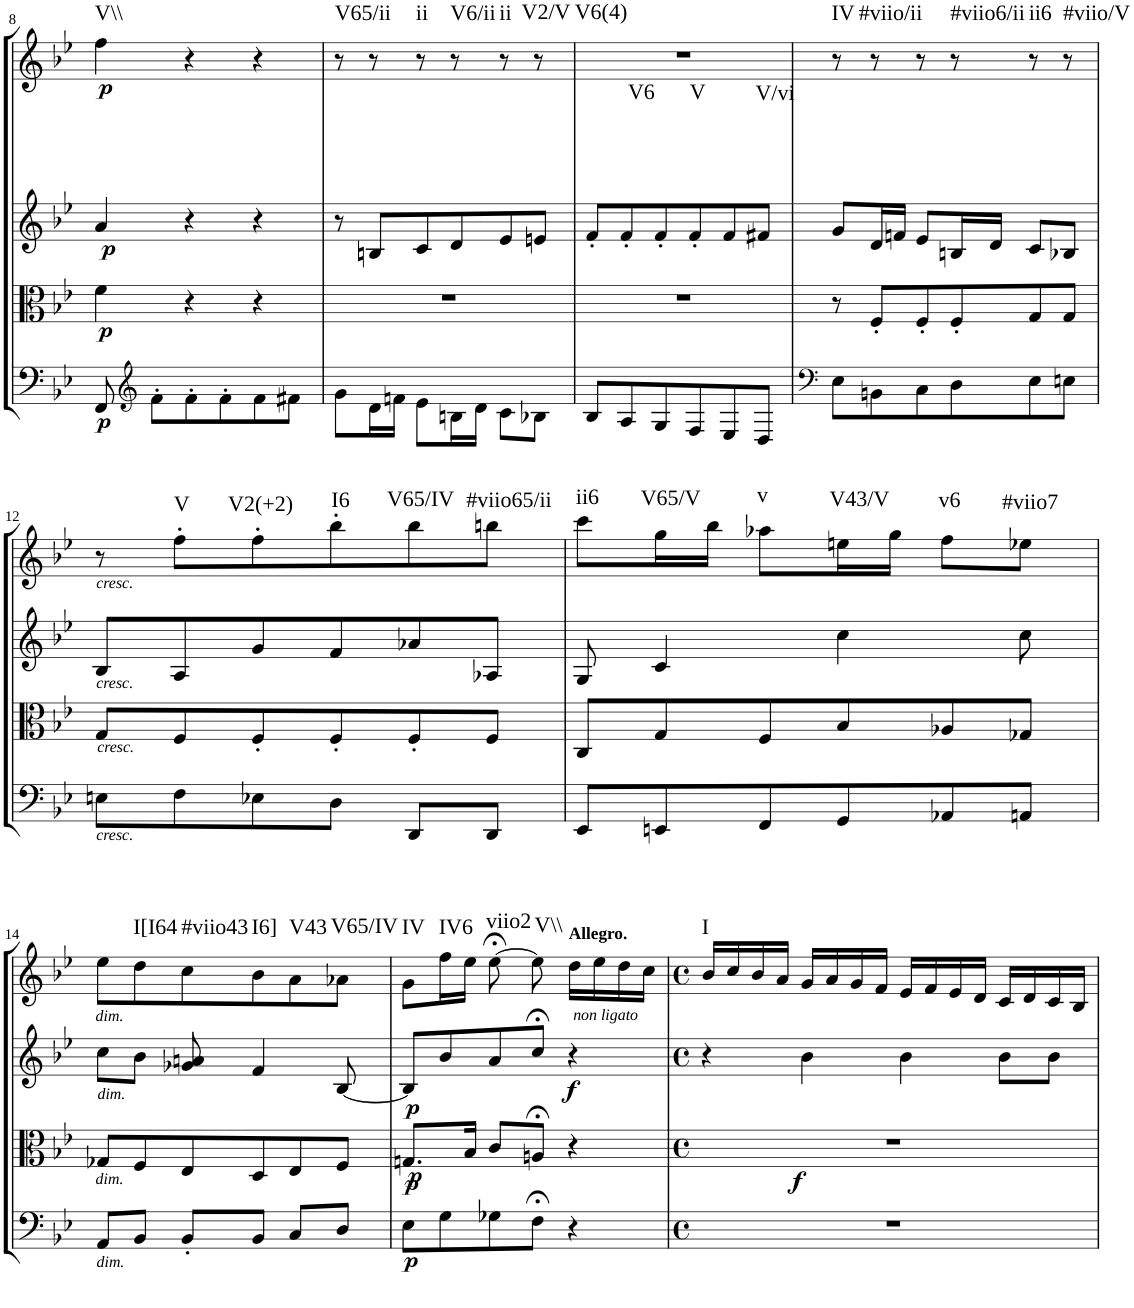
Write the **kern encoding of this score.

**kern	**dynam	**kern	**dynam	**kern	**dynam	**harte	**kern	**dynam	**harte
*part4	*part4	*part3	*part3	*part2	*part2	*part2	*part1	*part1	*part1
*staff4	*staff4	*staff3	*staff3	*staff2	*staff2	*	*staff1	*staff1	*
*I"Violoncello.	*	*I"Viola.	*	*I"Violino II.	*	*	*I"Violino I.	*	*
*I'Vc	*	*I'Vla	*	*I'Vln	*	*	*I'Vln	*	*
!!LO:PB:g=z
*clefF4	*	*clefC3	*	*clefG2	*	*	*clefG2	*	*
*k[b-e-]	*	*k[b-e-]	*	*k[b-e-]	*	*	*k[b-e-]	*	*
*B-:	*	*B-:	*	*B-:	*	*	*B-:	*	*
*M3/4	*	*M3/4	*	*M3/4	*	*	*M3/4	*	*
=8	=8	=8	=8	=8	=8	=8	=8	=8	=8
!	!LO:DY:b	!	!LO:DY:b	!	!LO:DY:b	!	!	!LO:DY:b	!LO:H:kt=V\\
8FF/	p	4f\	p	4a/	p	.	4ff\	p	N
*clefG2	*	*	*	*	*	*	*	*	*
8f'\L	.	.	.	.	.	.	.	.	.
8f'\	.	4r	.	4r	.	.	4r	.	.
8f'\	.	.	.	.	.	.	.	.	.
8f\	.	4r	.	4r	.	.	4r	.	.
8f#X\J	.	.	.	.	.	.	.	.	.
=9	=9	=9	=9	=9	=9	=9	=9	=9	=9
!	!	!	!	!	!	!	!	!	!LO:H:kt=V65/ii
8g\L	.	2.r	.	8r	.	.	8r	.	N
16d\L	.	.	.	8Bn/L	.	.	8r	.	.
16fn\JJ	.	.	.	.	.	.	.	.	.
!	!	!	!	!	!	!	!	!	!LO:H:kt=ii
8e-\L	.	.	.	8c/	.	.	8r	.	N
!	!	!	!	!	!	!	!	!	!LO:H:kt=V6/ii
16Bn\L	.	.	.	8d/	.	.	8r	.	N
16d\JJ	.	.	.	.	.	.	.	.	.
!	!	!	!	!	!	!	!	!	!LO:H:kt=ii
8c\L	.	.	.	8e-/	.	.	8r	.	N
!	!	!	!	!	!	!	!	!	!LO:H:kt=V2/V
8B-X\J	.	.	.	8en/J	.	.	8r	.	N
=10	=10	=10	=10	=10	=10	=10	=10	=10	=10
!	!	!	!	!	!	!	!	!	!LO:H:kt=V6(4)
8B-/L	.	2.r	.	8f'/L	.	.	2.r	.	N
!	!	!	!	!	!	!LO:H:kt=V6	!	!	!
8A/	.	.	.	8f'/	.	N	.	.	.
8G/	.	.	.	8f'/	.	.	.	.	.
!	!	!	!	!	!	!LO:H:kt=V	!	!	!
8F/	.	.	.	8f'/	.	N	.	.	.
8E-/	.	.	.	8f/	.	.	.	.	.
!	!	!	!	!	!	!LO:H:kt=V/vi	!	!	!
8D/J	.	.	.	8f#X/J	.	N	.	.	.
=11	=11	=11	=11	=11	=11	=11	=11	=11	=11
*clefF4	*	*	*	*	*	*	*	*	*
!	!	!	!	!	!	!	!	!	!LO:H:kt=IV
8E-\L	.	8r	.	8g/L	.	.	8r	.	N
!	!	!	!	!	!	!	!	!	!LO:H:kt=#viio/ii
8BBn\	.	8F'/L	.	16d/L	.	.	8r	.	N
.	.	.	.	16fn/JJ	.	.	.	.	.
8C\	.	8F'/	.	8e-/L	.	.	8r	.	.
!	!	!	!	!	!	!	!	!	!LO:H:kt=#viio6/ii
8D\	.	8F'/	.	16Bn/L	.	.	8r	.	N
.	.	.	.	16d/JJ	.	.	.	.	.
!	!	!	!	!	!	!	!	!	!LO:H:kt=ii6
8E-\	.	8G/	.	8c/L	.	.	8r	.	N
!	!	!	!	!	!	!	!	!	!LO:H:kt=#viio/V
8En\J	.	8G/J	.	8B-X/J	.	.	8r	.	N
!!LO:LB:g=z
=12	=12	=12	=12	=12	=12	=12	=12	=12	=12
!	!	!	!	!	!	!	!LO:TX:b:i:t=cresc.	!	!
!	!	!	!	!LO:TX:b:i:t=cresc.	!	!	!	!	!
!	!	!LO:TX:b:i:t=cresc.	!	!	!	!	!	!	!
!LO:TX:b:i:t=cresc.	!	!	!	!	!	!	!	!	!
8En\L	.	8G/L	.	8B-/L	.	.	8r	.	.
!	!	!	!	!	!	!	!	!	!LO:H:kt=V
8F\	.	8F/	.	8A/	.	.	8ff'\L	.	N
!	!	!	!	!	!	!	!	!	!LO:H:kt=V2(+2)
8E-X\	.	8F'/	.	8g/	.	.	8ff'\	.	N
!	!	!	!	!	!	!	!	!	!LO:H:kt=I6
8D\J	.	8F'/	.	8f/	.	.	8bb-'\	.	N
!	!	!	!	!	!	!	!	!	!LO:H:kt=V65/IV
8DD/L	.	8F'/	.	8a-X/	.	.	8bb-\	.	N
!	!	!	!	!	!	!	!	!	!LO:H:kt=#viio65/ii
8DD/J	.	8F/J	.	8A-X/J	.	.	8bbn\J	.	N
=13	=13	=13	=13	=13	=13	=13	=13	=13	=13
!	!	!	!	!	!	!	!	!	!LO:H:kt=ii6
8EE-/L	.	8C/L	.	8G/	.	.	8ccc\L	.	N
!	!	!	!	!	!	!	!	!	!LO:H:kt=V65/V
8EEn/	.	8G/	.	4c/	.	.	16gg\L	.	N
.	.	.	.	.	.	.	16bb-\JJ	.	.
!	!	!	!	!	!	!	!	!	!LO:H:kt=v
8FF/	.	8F/	.	.	.	.	8aa-X\L	.	N
!	!	!	!	!	!	!	!	!	!LO:H:kt=V43/V
8GG/	.	8B-/	.	4cc\	.	.	16een\L	.	N
.	.	.	.	.	.	.	16gg\JJ	.	.
!	!	!	!	!	!	!	!	!	!LO:H:kt=v6
8AA-X/	.	8A-X/	.	.	.	.	8ff\L	.	N
!	!	!	!	!	!	!	!	!	!LO:H:kt=#viio7
8AAn/J	.	8G-X/J	.	8cc\	.	.	8ee-X\J	.	N
!!LO:LB:g=z
=14	=14	=14	=14	=14	=14	=14	=14	=14	=14
!	!	!	!	!	!	!	!LO:TX:b:i:t=dim.	!	!
!	!	!	!	!LO:TX:b:i:t=dim.	!	!	!	!	!
!	!	!LO:TX:b:i:t=dim.	!	!	!	!	!	!	!
!LO:TX:b:i:t=dim.	!	!	!	!	!	!	!	!	!
8AA/L	.	8G-X/L	.	8cc\L	.	.	8ee-\L	.	.
!	!	!	!	!	!	!	!	!	!LO:H:kt=I[I64
8BB-/J	.	8F/	.	8b-\J	.	.	8dd\	.	N
!	!	!	!	!	!	!	!	!	!LO:H:kt=#viio43
8BB-'/L	.	8E-/	.	8g-X/ 8an/	.	.	8cc\	.	N
!	!	!	!	!	!	!	!	!	!LO:H:kt=I6]
8BB-/J	.	8D/	.	4f/	.	.	8b-\	.	N
!	!	!	!	!	!	!	!	!	!LO:H:kt=V43
8C/L	.	8E-/	.	.	.	.	8a\	.	N
!	!	!	!	!	!	!	!	!	!LO:H:kt=V65/IV
8D/J	.	8F/J	.	[8B-/	.	.	8a-X\J	.	N
=15	=15	=15	=15	=15	=15	=15	=15	=15	=15
!	!LO:DY:b	!	!LO:DY:b	!	!	!	!	!	!
!	!	!	!LO:DY:n=1:b	!	!LO:DY:b	!	!	!	!LO:H:kt=IV
8E-\L	p	8.Gn/L	p p	8B-/L]	p	.	8g\L	.	N
!	!	!	!	!	!	!	!	!	!LO:H:kt=IV6
8G\	.	.	.	8b-/	.	.	16ff\L	.	N
.	.	16B-/Jk	.	.	.	.	16ee-\JJ	.	.
!	!	!	!	!	!	!	!	!	!LO:H:kt=viio2
8G-X\	.	8c/L	.	8a/	.	.	[8ee-;<\	.	N
!	!	!	!	!	!	!	!	!	!LO:H:kt=V\\
8F;<\J	.	8An;</J	.	8cc;</J	.	.	8ee-\]	.	N
!	!	!	!	!	!	!	!LO:TX:a:B:t=Allegro.	!	!
!	!	!	!	!	!LO:DY:b	!	!	!	!
4r	.	4r	.	4r	f	.	16dd\LL	.	.
.	.	.	.	.	.	.	16ee-\	.	.
!	!	!	!	!	!	!	!LO:TX:b:i:t=non ligato	!	!
.	.	.	.	.	.	.	16dd\	.	.
.	.	.	.	.	.	.	16cc\JJ	.	.
=16	=16	=16	=16	=16	=16	=16	=16	=16	=16
*M4/4	*	*M4/4	*	*M4/4	*	*	*M4/4	*	*
*met(c)	*	*met(c)	*	*met(c)	*	*	*met(c)	*	*
!	!	!	!LO:DY:b	!	!	!	!	!	!LO:H:kt=I
1r	.	1r	f	4r	.	.	16b-/LL	.	N
.	.	.	.	.	.	.	16cc/	.	.
.	.	.	.	.	.	.	16b-/	.	.
.	.	.	.	.	.	.	16a/JJ	.	.
.	.	.	.	4b-\	.	.	16g/LL	.	.
.	.	.	.	.	.	.	16a/	.	.
.	.	.	.	.	.	.	16g/	.	.
.	.	.	.	.	.	.	16f/JJ	.	.
.	.	.	.	4b-\	.	.	16e-/LL	.	.
.	.	.	.	.	.	.	16f/	.	.
.	.	.	.	.	.	.	16e-/	.	.
.	.	.	.	.	.	.	16d/JJ	.	.
.	.	.	.	8b-\L	.	.	16c/LL	.	.
.	.	.	.	.	.	.	16d/	.	.
.	.	.	.	8b-\J	.	.	16c/	.	.
.	.	.	.	.	.	.	16B-/JJ	.	.
=	=	=	=	=	=	=	=	=	=
*-	*-	*-	*-	*-	*-	*-	*-	*-	*-
